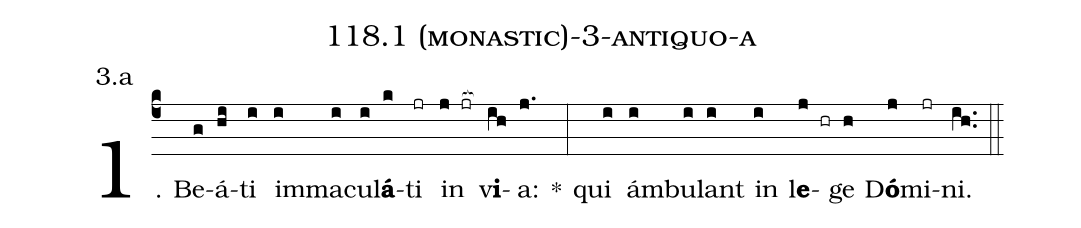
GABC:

name: 118.1 (monastic)-3-antiquo-a;
annotation: 3.a;
%%
(c4)1. Be(g)á(hi)ti(i) im(i)ma(i)cu(i)l<b>á</b>(k)ti(jr) in(j jr[ocb:1{]) v<b>i</b>(ih[ocb:0}])a:(j.) *(:) qui(i) ám(i)bu(i)lant(i) in(i) l<b>e</b>(j hr)ge(h) D<b>ó</b>(j)mi(jr)ni.(ih..) (::)
